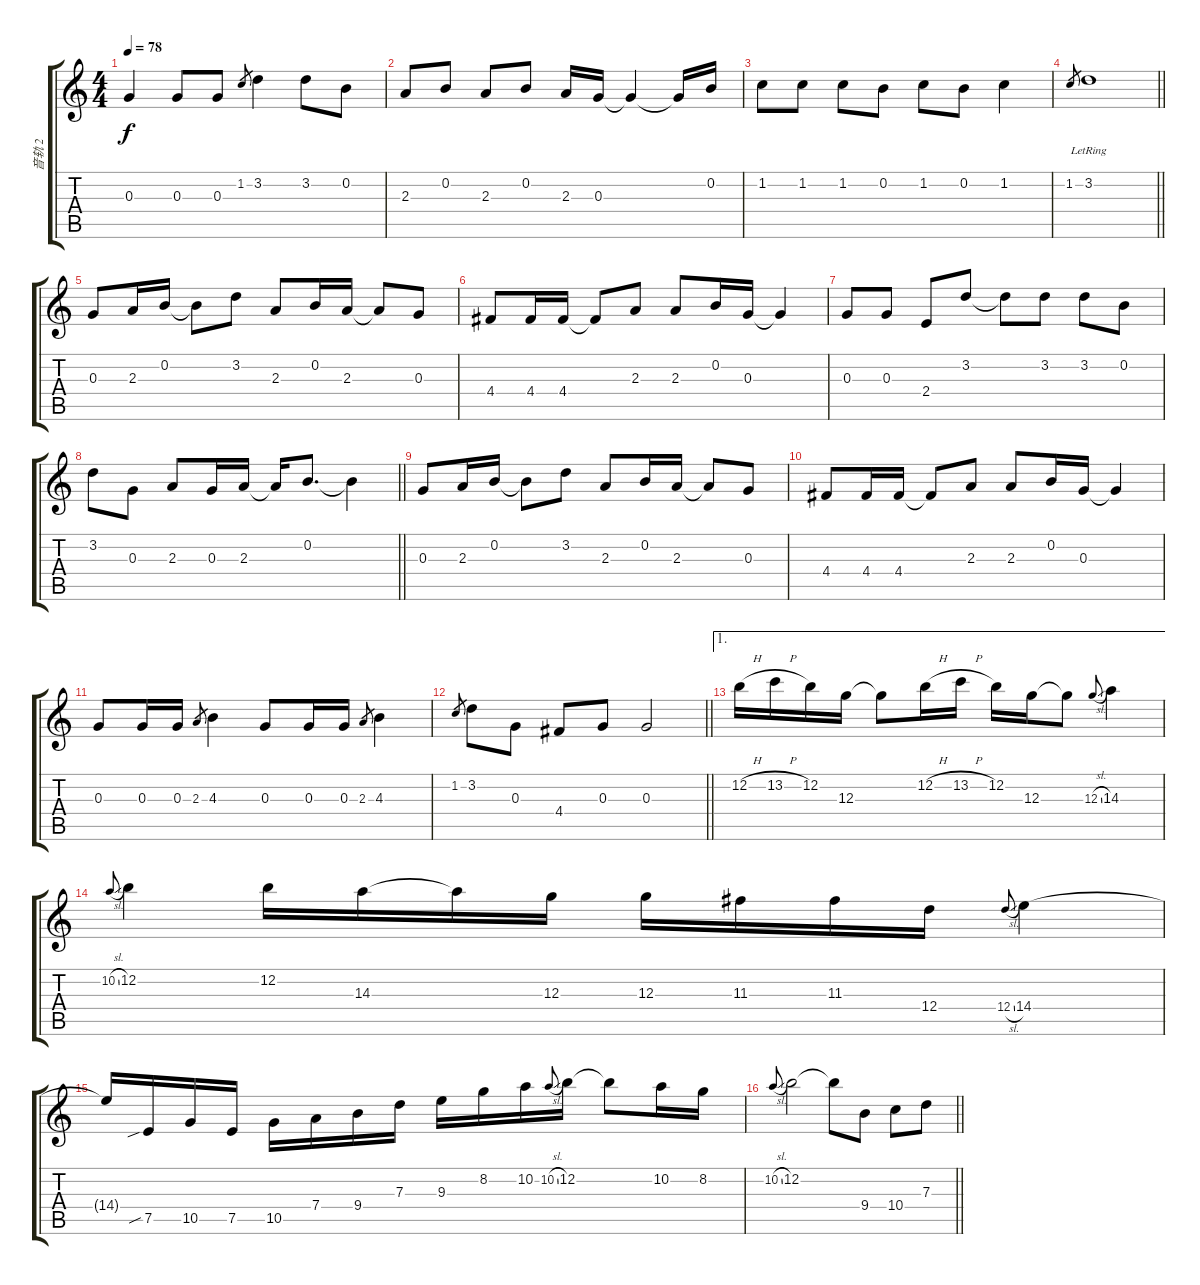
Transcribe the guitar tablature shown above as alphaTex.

\track ("音轨 2" "音轨 2") {instrument acousticguitarnylon}
\staff {score tabs}
\tuning (E4 B3 G3 D3 A2 E2) {hide}
\ts (4 4)
\tempo 78
\clef g2
\ks c
0.3.4{dy f} 0.3.8 0.3.8 1.2.8{gr} 3.2.4 3.2.8 0.2.8 |
2.3.8 0.2.8 2.3.8 0.2.8 2.3.16 0.3.16 0.3{t}.4 0.3{t}.16 0.2.16 |
1.2.8 1.2.8 1.2.8 0.2.8 1.2.8 0.2.8 1.2.4 |
\barLineRight lightlight
1.2.8{gr} 3.2{lr}.1 |
0.3.8 2.3.16 0.2.16 0.2{t}.8 3.2.8 2.3.8 0.2.16 2.3.16 2.3{t}.8 0.3.8 |
4.4.8 4.4.16 4.4.16 4.4{t}.8 2.3.8 2.3.8 0.2.16 0.3.16 0.3{t}.4 |
0.3.8 0.3.8 2.4.8 3.2.8 3.2{t}.8 3.2.8 3.2.8 0.2.8 |
\barLineRight lightlight
3.2.8 0.3.8 2.3.8 0.3.16 2.3.16 2.3{t}.16 0.2.8{d} 0.2{t}.4 |
0.3.8 2.3.16 0.2.16 0.2{t}.8 3.2.8 2.3.8 0.2.16 2.3.16 2.3{t}.8 0.3.8 |
4.4.8 4.4.16 4.4.16 4.4{t}.8 2.3.8 2.3.8 0.2.16 0.3.16 0.3{t}.4 |
0.3.8 0.3.16 0.3.16 2.3.8{gr} 4.3.4 0.3.8 0.3.16 0.3.16 2.3.8{gr} 4.3.4 |
\barLineRight lightlight
1.2.8{gr} 3.2.8 0.3.8 4.4.8 0.3.8 0.3.2 |
\ae 1
12.2{h}.16 13.2{h}.16 12.2.16 12.3.16 12.3{t}.8 12.2{h}.16 13.2{h}.16 12.2.16 12.3.16 12.3{t}.8 12.3{sl}.8{gr onbeat} 14.3.4 |
10.2{sl}.8{gr onbeat} 12.2.4 12.2.16 14.3.16 14.3{t}.16 12.3.16 12.3.16 11.3.16 11.3.16 12.4.16 12.4{sl}.8{gr onbeat} 14.4.4 |
14.4{t}.16 7.5{sib}.16 10.5.16 7.5.16 10.5.16 7.4.16 9.4.16 7.3.16 9.3.16 8.2.16 10.2.16 10.2{sl}.8{gr onbeat} 12.2.16 12.2{t}.8 10.2.16 8.2.16 |
\barLineRight lightlight
10.2{sl}.8{gr onbeat} 12.2.2 12.2{t}.8 9.4.8 10.4.8 7.3.8
